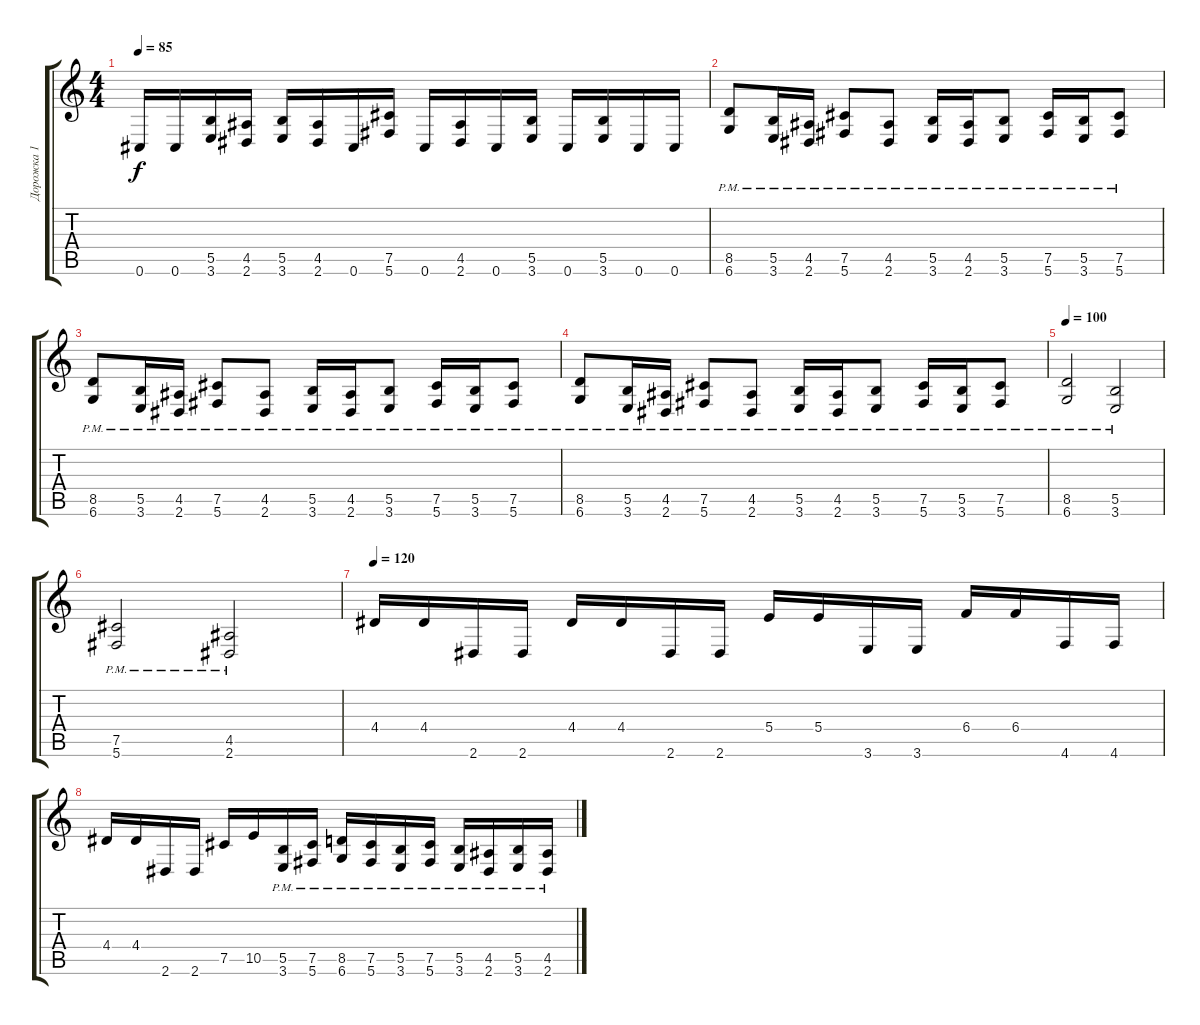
\track ("Дорожка 1" "Дорожка 1") {instrument distortionguitar}
\staff {score tabs}
\tuning (Db4 Ab3 E3 B2 Gb2 Db2) {hide}
\ts (4 4)
\tempo 85
\clef g2
\ks c
0.6.16{dy f} 0.6.16 (5.5 3.6).16 (4.5 2.6).16 (5.5 3.6).16 (4.5 2.6).16 0.6.16 (7.5 5.6).16 0.6.16 (4.5 2.6).16 0.6.16 (5.5 3.6).16 0.6.16 (5.5 3.6).16 0.6.16 0.6.16 |
(8.5{pm} 6.6{pm}).8 (5.5{pm} 3.6{pm}).16 (4.5{pm} 2.6{pm}).16 (7.5{pm} 5.6{pm}).8 (4.5{pm} 2.6{pm}).8 (5.5{pm} 3.6{pm}).16 (4.5{pm} 2.6{pm}).16 (5.5{pm} 3.6{pm}).8 (7.5{pm} 5.6{pm}).16 (5.5{pm} 3.6{pm}).16 (7.5{pm} 5.6{pm}).8 |
(8.5{pm} 6.6{pm}).8 (5.5{pm} 3.6{pm}).16 (4.5{pm} 2.6{pm}).16 (7.5{pm} 5.6{pm}).8 (4.5{pm} 2.6{pm}).8 (5.5{pm} 3.6{pm}).16 (4.5{pm} 2.6{pm}).16 (5.5{pm} 3.6{pm}).8 (7.5{pm} 5.6{pm}).16 (5.5{pm} 3.6{pm}).16 (7.5{pm} 5.6{pm}).8 |
(8.5{pm} 6.6{pm}).8 (5.5{pm} 3.6{pm}).16 (4.5{pm} 2.6{pm}).16 (7.5{pm} 5.6{pm}).8 (4.5{pm} 2.6{pm}).8 (5.5{pm} 3.6{pm}).16 (4.5{pm} 2.6{pm}).16 (5.5{pm} 3.6{pm}).8 (7.5{pm} 5.6{pm}).16 (5.5{pm} 3.6{pm}).16 (7.5{pm} 5.6{pm}).8 |
\tempo 100
(8.5{pm} 6.6).2 (5.5{pm} 3.6).2 |
(7.5{pm} 5.6{pm}).2 (4.5{pm} 2.6{pm}).2 |
\tempo 120
4.4.16 4.4.16 2.6.16 2.6.16 4.4.16 4.4.16 2.6.16 2.6.16 5.4.16 5.4.16 3.6.16 3.6.16 6.4.16 6.4.16 4.6.16 4.6.16 |
4.4.16 4.4.16 2.6.16 2.6.16 7.5.16 10.5.16 (5.5{pm} 3.6{pm}).16 (7.5{pm} 5.6{pm}).16 (8.5{pm} 6.6{pm}).16 (7.5{pm} 5.6{pm}).16 (5.5{pm} 3.6{pm}).16 (7.5{pm} 5.6{pm}).16 (5.5{pm} 3.6{pm}).16 (4.5{pm} 2.6{pm}).16 (5.5{pm} 3.6{pm}).16 (4.5{pm} 2.6{pm}).16
